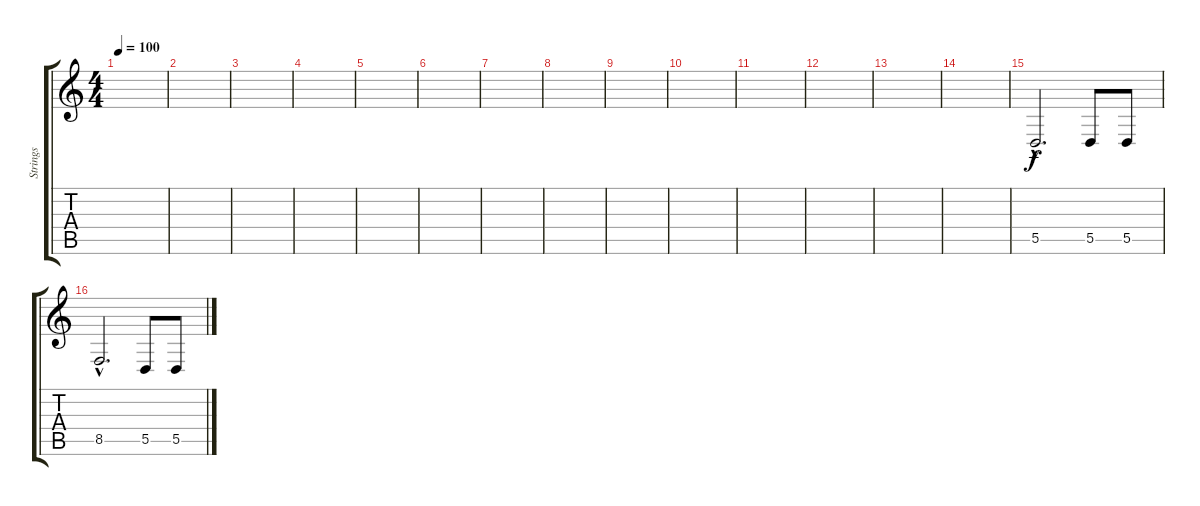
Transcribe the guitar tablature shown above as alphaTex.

\track ("Strings" "Strings") {instrument synthstrings1}
\staff {score tabs}
\tuning (E4 B3 G3 D3 A2 E2) {hide}
\ts (4 4)
\tempo 100
\clef g2
\ks c
|
|
|
|
|
|
|
|
|
|
|
|
|
|
5.5{hac}.2{d instrument acousticgrandpiano} 5.5.8 5.5.8 |
8.5{hac}.2{d} 5.5.8 5.5.8
